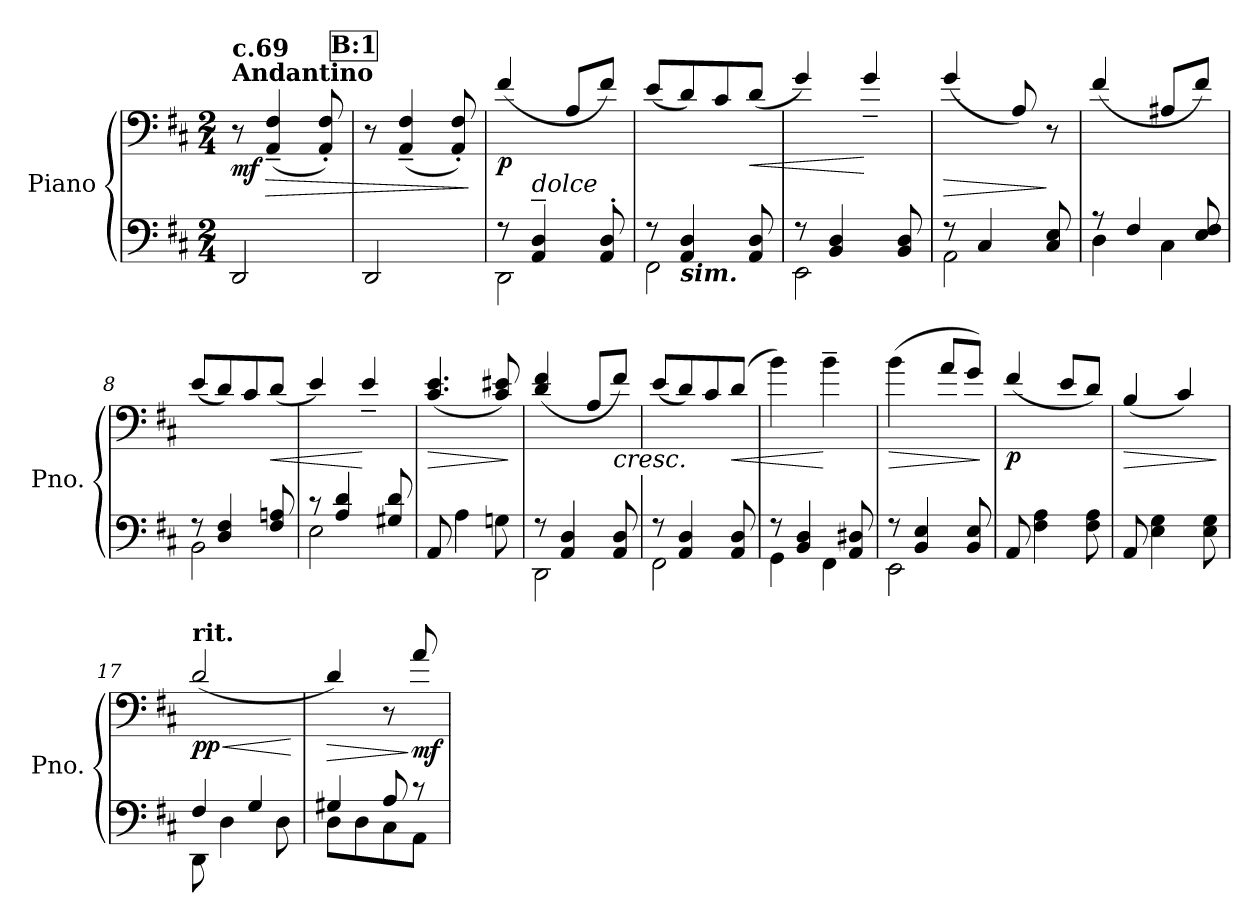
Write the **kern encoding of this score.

**kern	**kern	**dynam
*part1	*part1	*part1
*staff2	*staff1	*staff1/2
*I"Piano	*	*
*I'Pno.	*	*
*clefF4	*clefF4	*
*k[f#c#]	*k[f#c#]	*
*M2/4	*M2/4	*
=1	=1	=1
!	!LO:TX:a:B:t=Andantino	!
!	!LO:TX:a:B:t=c.69	!
!	!	!LO:HP:b
!	!	!LO:DY:n=1:b
2DD/	8r	> mf
.	(<4AA/~ 4F#/~	.
.	8AA/' 8F#/')	.
!!LO:REH:place=s1:a:B:fs=18:t=B&colon;1
=2	=2	=2
2DD/	8r	.
.	(<4AA/~ 4F#/~	.
.	8AA/' 8F#/')	.
.	.	]
=3	=3	=3
*^	*	*
!	!	!	!LO:DY:b
8r	2DD\	(<4f#/	p
!LO:TX:a:i:t=dolce	!	!	!
4AA/~ 4D/~	.	.	.
.	.	8A/L	.
8AA/' 8D/'	.	8f#/J)	.
=4	=4	=4	=4
8r	2FF#\	(<8e/L	.
!LO:TX:b:Bi:t=sim.	!	!	!
4AA/ 4D/	.	8d/)	.
.	.	8c#/	.
!	!	!	!LO:HP:b
8AA/ 8D/	.	(<8d/J	<
=5	=5	=5	=5
8r	2EE\	4g/)	.
4BB/ 4D/	.	.	.
.	.	4g~/	[
8BB/ 8D/	.	.	.
!!LO:LB:g=z
=6	=6	=6	=6
!	!	!	!LO:HP:b
8r	2AA\	(<4g/	>
4C#/	.	.	.
.	.	8A/)	.
8C#/ 8E/	.	8r	]
=7	=7	=7	=7
8r	4D\	(<4f#/	.
4F#/	.	.	.
.	4C#\	8A#X/L	.
8E/ 8F#/	.	8f#/J)	.
=8	=8	=8	=8
8r	2BB\	(<8e/L	.
4D/ 4F#/	.	8d/)	.
.	.	8c#/	.
!	!	!	!LO:HP:b
8F#/ 8An/	.	(<8d/J	<
=9	=9	=9	=9
8r	2E\	4e/)	.
4A/ 4d/	.	.	.
.	.	4e~/	[
8G#X/ 8d/	.	.	.
*v	*v	*	*
=10	=10	=10
!	!	!LO:HP:b
8AA/	(>4.c#/ 4.e/	>
4A\	.	.
8Gn\	8c#/ 8e#X/)	.
.	.	]
!!LO:LB:g=z
=11	=11	=11
*^	*	*
8r	2DD\	(<4d/ 4f#/	.
4AA/ 4D/	.	.	.
.	.	8A/L	.
!	!	!LO:TX:b:i:t=cresc.	!
8AA/ 8D/	.	8f#/J)	.
=12	=12	=12	=12
8r	2FF#\	(<8e/L	.
4AA/ 4D/	.	8d/)	.
.	.	8c#/	.
!	!	!	!LO:HP:b
8AA/ 8D/	.	(>8d/J	<
=13	=13	=13	=13
8r	4GG\	4b\)	.
4BB/ 4D/	.	.	.
.	4FF#\	4b~\	[
8AA/ 8D#X/	.	.	.
=14	=14	=14	=14
!	!	!	!LO:HP:b
8r	2EE\	(>4b\	>
4BB/ 4E/	.	.	.
.	.	8a/L	.
8BB/ 8E/	.	8g/J)	.
*v	*v	*	*
.	.	]
=15	=15	=15
!	!	!LO:DY:b
8AA/	(<4f#/	p
4F#\ 4A\	.	.
.	8e/L	.
8F#\ 8A\	8d/J)	.
!!LO:LB:g=z
=16	=16	=16
!	!	!LO:HP:b
8AA/	(<4B/	>
4E\ 4G\	.	.
.	4c#/)	.
8E\ 8G\	.	.
.	.	]
=17	=17	=17
*^	*	*
!	!	!LO:TX:a:B:t=rit.	!
!	!	!	!LO:HP:b
!	!	!	!LO:DY:n=1:b
4F#/	8DD\	(<2d/	< pp
.	4D\	.	.
4G/	.	.	.
.	8D\	.	.
*v	*v	*	*
.	.	[
=18	=18	=18
*^	*	*
!	!	!	!LO:HP:b
4G#X/	8D\L	4d/)	>
.	8D\	.	.
8A/	8C#\	8r	.
!	!	!	!LO:DY:n=1:b
8r	8AA\J	8a/	] mf
*v	*v	*	*
=	=	=
*-	*-	*-
